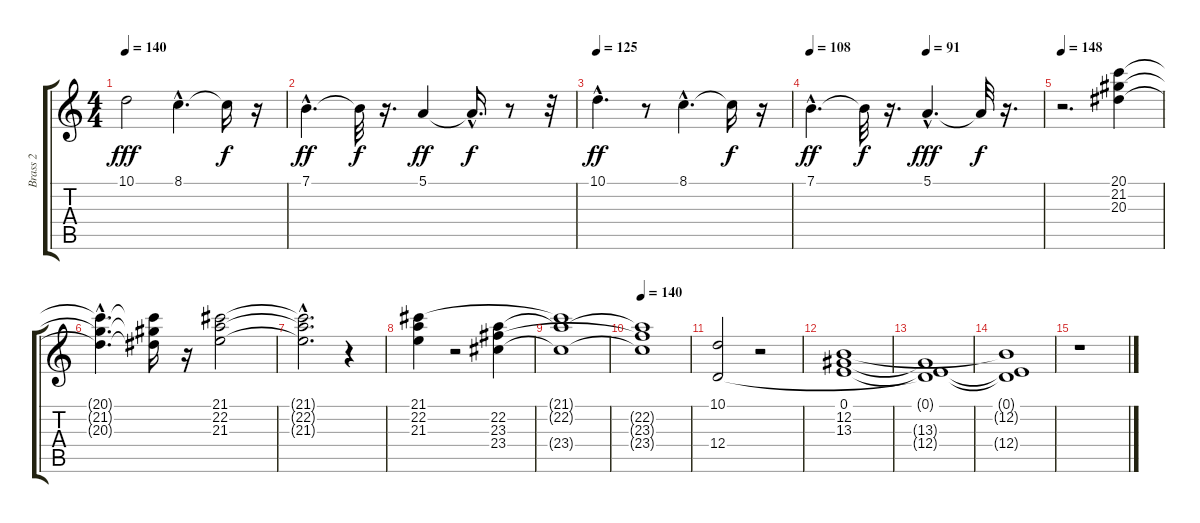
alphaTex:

\track ("Brass 2" "Brass 2") {instrument synthbrass1}
\staff {score tabs}
\tuning (E4 B3 G3 D3 A2 E2) {hide}
\ts (4 4)
\tempo 140
\clef g2
\ks c
10.1.2{dy fff} 8.1{hac}.4{d} 8.1{t}.16{dy f} r.16 |
7.1{hac}.4{d dy ff} 7.1{t}.32{dy f} r.16{d} 5.1.4{dy ff} 5.1{hac t}.16{d dy f} r.8 r.32 |
\tempo 125
10.1{hac}.4{d dy ff} r.8 8.1{hac}.4{d} 8.1{t}.16{dy f} r.16 |
\tempo 108
\tempo (91 0.5)
7.1{hac}.4{d dy ff} 7.1{t}.32{dy f} r.16{d} 5.1{hac}.4{d dy fff} 5.1{t}.32{dy f} r.16{d} |
\tempo 148
r.2{d} (20.1 21.2 20.3).4{volume 14 instrument brasssection} |
(20.1{hac t} 21.2{hac t} 20.3{hac t}).4{d} (20.1{t} 21.2{t} 20.3{t}).16 r.16 (21.1 22.2 21.3).2 |
(21.1{hac t} 22.2{hac t} 21.3{hac t}).2{d} r.4 |
(21.1 22.2 21.3).4 r.2 (22.2 23.3 23.4).4 |
(21.1{t} 22.2{t} 23.4{t}).1 |
\tempo 140
(22.2{t} 23.3{t} 23.4{t}).1 |
(10.1 12.4).2{volume 14 instrument frenchhorn} r.2 |
(0.1 12.2 13.3).1 |
(0.1{t} 13.3{t} 12.4{t}).1 |
(0.1{t} 12.2{t} 12.4{t}).1 |
r.1
